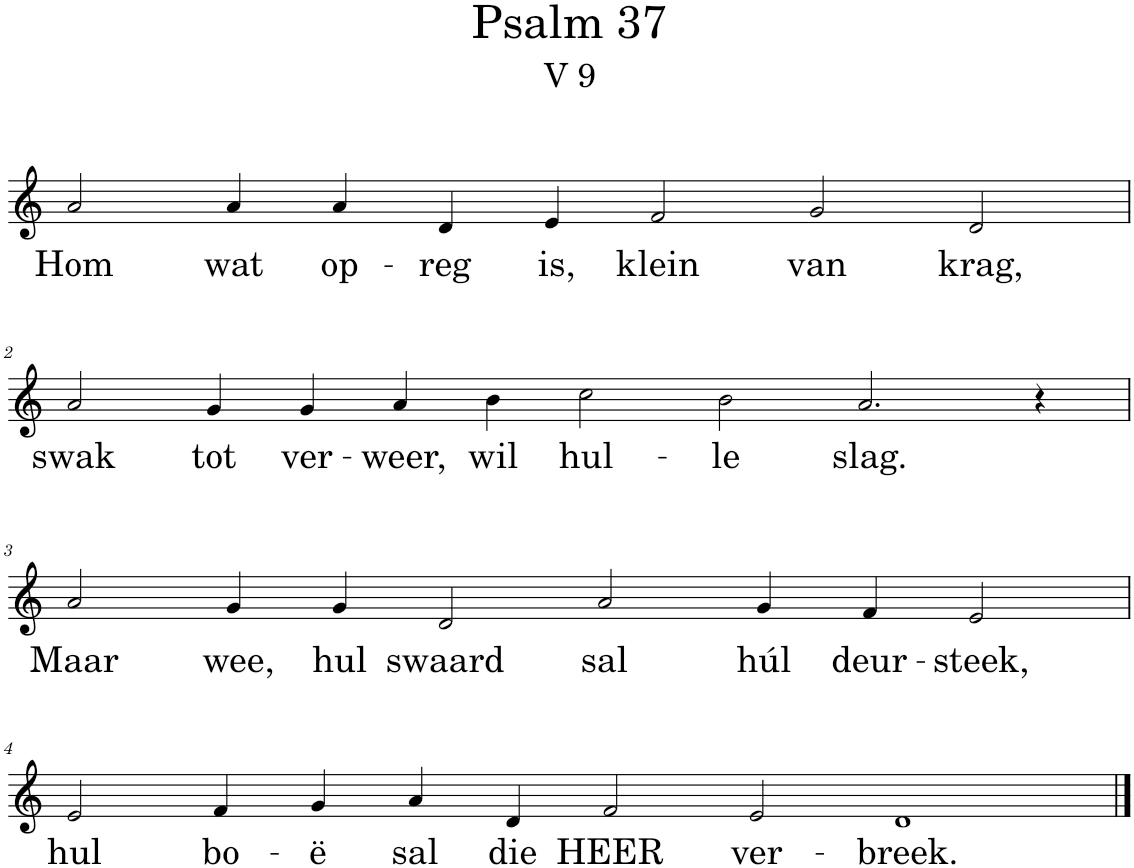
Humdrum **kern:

**kern	**text
*part1	*part1
*staff1	*staff1
*I"Pipe Organ	*
*I'Org.	*
*clefG2	*
*k[]	*
*M12/4	*
=1	=1
!	!LO:LY:b
2a/	Hom
!	!LO:LY:b
4a/	wat
!	!LO:LY:b
4a/	op-
!	!LO:LY:b
4d/	-reg
!	!LO:LY:b
4e/	is,
!	!LO:LY:b
2f/	klein
!	!LO:LY:b
2g/	van
!	!LO:LY:b
2d/	krag,
!!LO:LB:g=z
=2	=2
*M14/4	*
!	!LO:LY:b
2a/	swak
!	!LO:LY:b
4g/	tot
!	!LO:LY:b
4g/	ver-
!	!LO:LY:b
4a/	-weer,
!	!LO:LY:b
4b\	wil
!	!LO:LY:b
2cc\	hul-
!	!LO:LY:b
2b\	-le
!	!LO:LY:b
2.a/	slag.
4r	.
!!LO:LB:g=z
=3	=3
*M12/4	*
!	!LO:LY:b
2a/	Maar
!	!LO:LY:b
4g/	wee,
!	!LO:LY:b
4g/	hul
!	!LO:LY:b
2d/	swaard
!	!LO:LY:b
2a/	sal
!	!LO:LY:b
4g/	húl
!	!LO:LY:b
4f/	deur-
!	!LO:LY:b
2e/	-steek,
!!LO:LB:g=z
=4	=4
*M14/4	*
!	!LO:LY:b
2e/	hul
!	!LO:LY:b
4f/	bo-
!	!LO:LY:b
4g/	-ë
!	!LO:LY:b
4a/	sal
!	!LO:LY:b
4d/	die
!	!LO:LY:b
2f/	HEER
!	!LO:LY:b
2e/	ver-
!	!LO:LY:b
1d	-breek.
==	==
*-	*-
